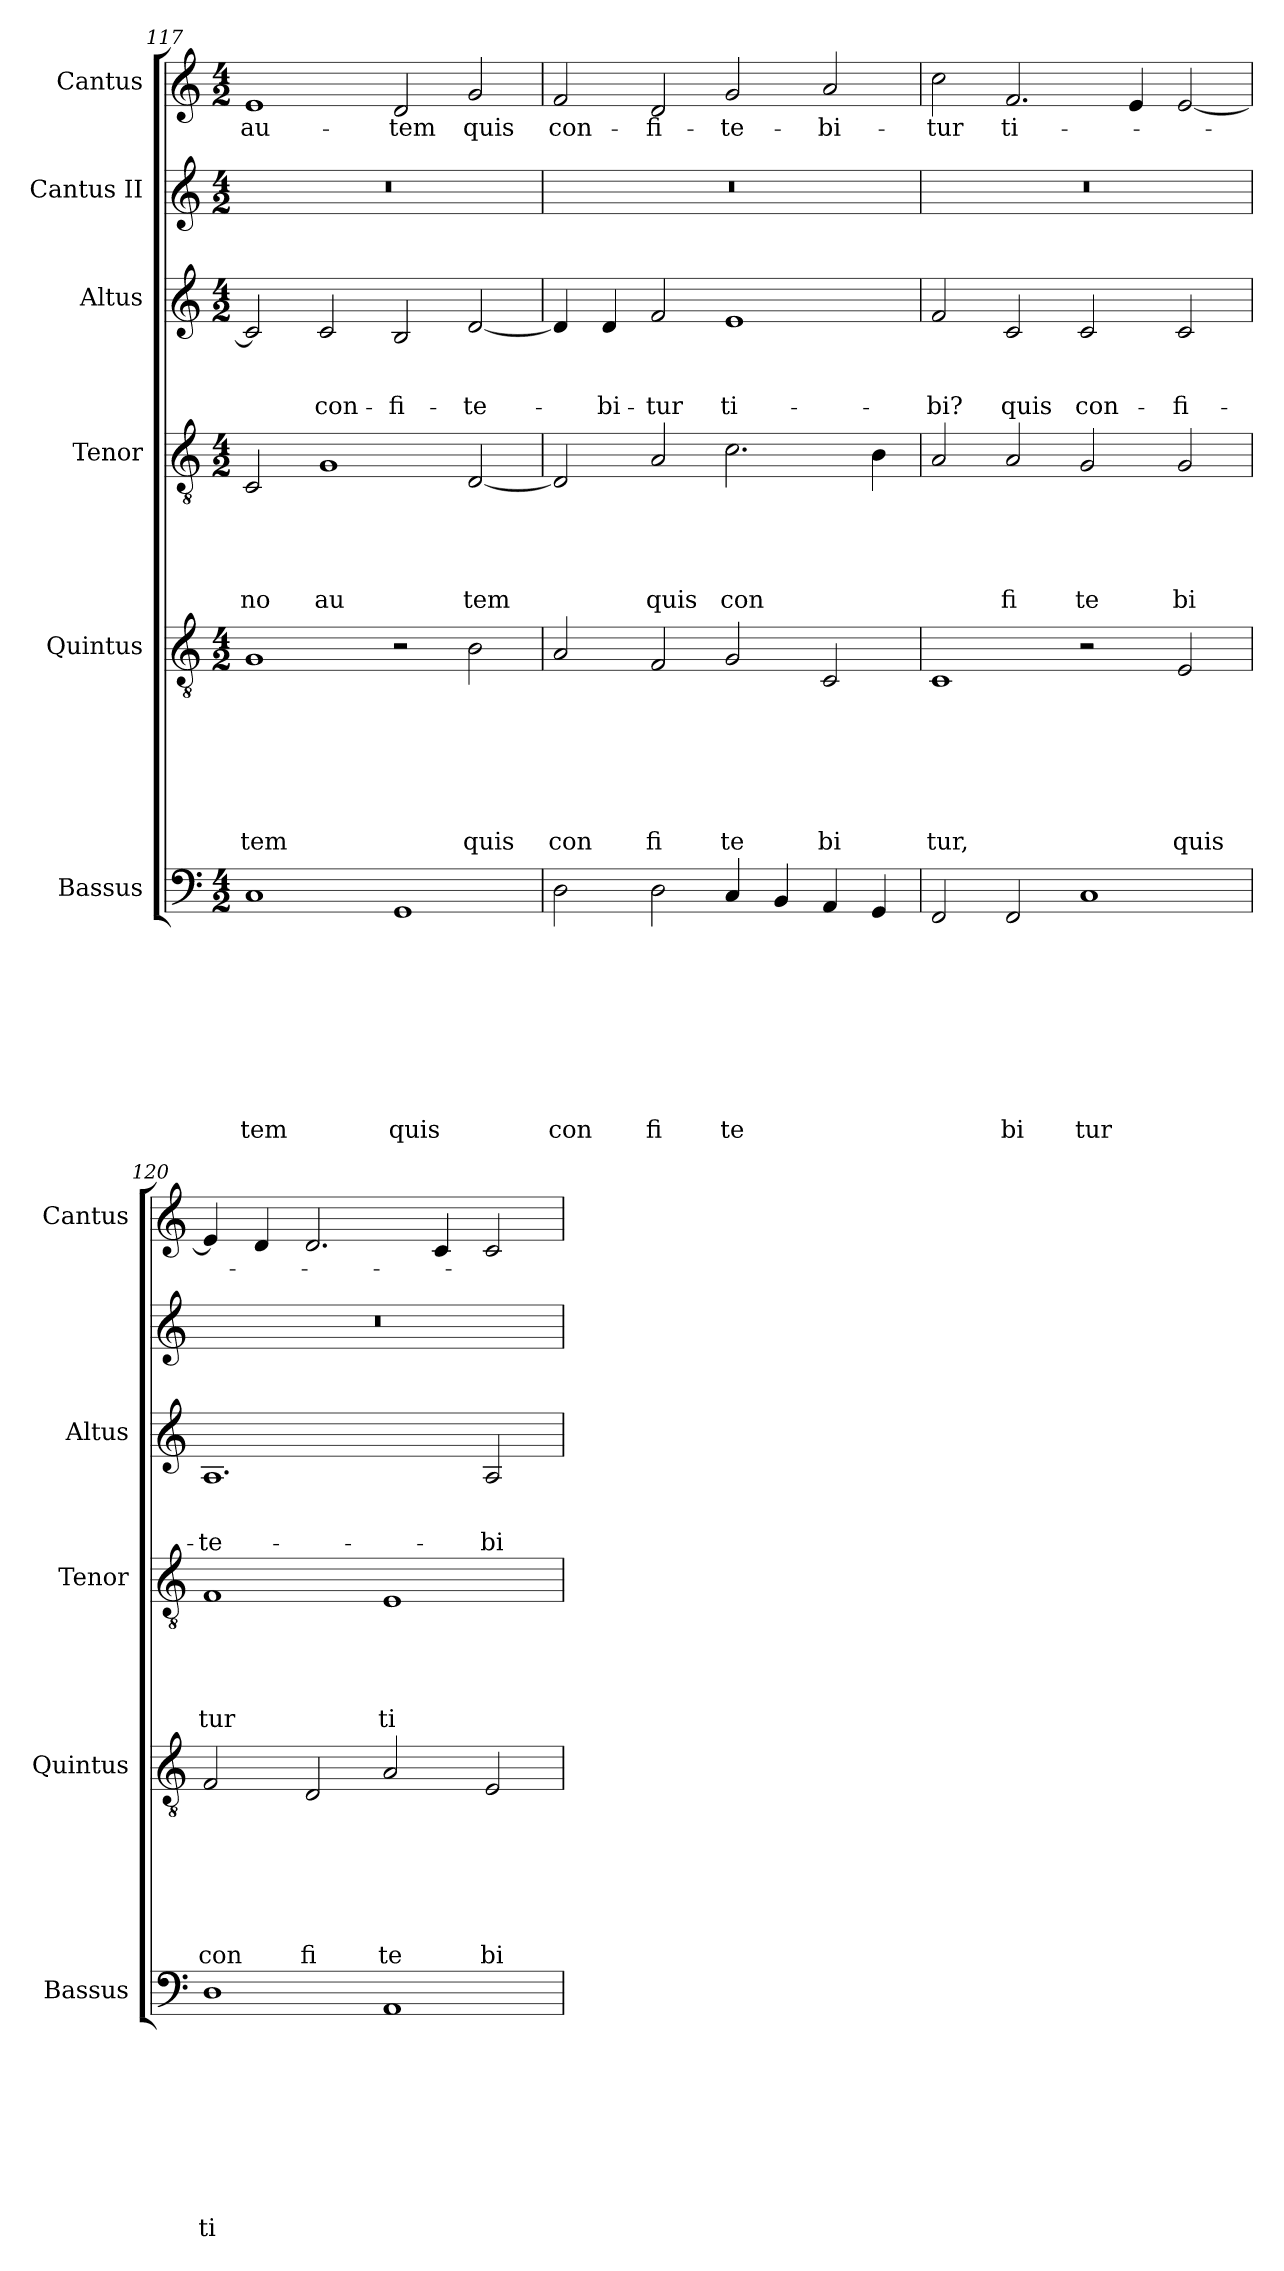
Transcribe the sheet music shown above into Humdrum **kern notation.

**kern	**text	**text	**text	**text	**text	**text	**text	**text	**text	**kern	**text	**text	**text	**text	**text	**text	**text	**kern	**text	**text	**text	**text	**text	**kern	**text	**text	**text	**kern	**kern	**text
*part6	*part6	*part6	*part6	*part6	*part6	*part6	*part6	*part6	*part6	*part5	*part5	*part5	*part5	*part5	*part5	*part5	*part5	*part4	*part4	*part4	*part4	*part4	*part4	*part3	*part3	*part3	*part3	*part2	*part1	*part1
*staff6	*staff6	*staff6	*staff6	*staff6	*staff6	*staff6	*staff6	*staff6	*staff6	*staff5	*staff5	*staff5	*staff5	*staff5	*staff5	*staff5	*staff5	*staff4	*staff4	*staff4	*staff4	*staff4	*staff4	*staff3	*staff3	*staff3	*staff3	*staff2	*staff1	*staff1
*I"Bassus	*	*	*	*	*	*	*	*	*	*I"Quintus	*	*	*	*	*	*	*	*I"Tenor	*	*	*	*	*	*I"Altus	*	*	*	*I"Cantus II	*I"Cantus	*
*I'Bassus	*	*	*	*	*	*	*	*	*	*I'Quintus	*	*	*	*	*	*	*	*I'Tenor	*	*	*	*	*	*I'Altus	*	*	*	*	*I'Cantus	*
*clefF4	*	*	*	*	*	*	*	*	*	*clefGv2	*	*	*	*	*	*	*	*clefGv2	*	*	*	*	*	*clefG2	*	*	*	*clefG2	*clefG2	*
*k[]	*	*	*	*	*	*	*	*	*	*k[]	*	*	*	*	*	*	*	*k[]	*	*	*	*	*	*k[]	*	*	*	*k[]	*k[]	*
*C:	*	*	*	*	*	*	*	*	*	*C:	*	*	*	*	*	*	*	*C:	*	*	*	*	*	*C:	*	*	*	*C:	*C:	*
*M4/2	*	*	*	*	*	*	*	*	*	*M4/2	*	*	*	*	*	*	*	*M4/2	*	*	*	*	*	*M4/2	*	*	*	*M4/2	*M4/2	*
=117	=117	=117	=117	=117	=117	=117	=117	=117	=117	=117	=117	=117	=117	=117	=117	=117	=117	=117	=117	=117	=117	=117	=117	=117	=117	=117	=117	=117	=117	=117
!	!	!	!	!	!	!	!	!	!LO:LY:b	!	!	!	!	!	!	!	!LO:LY:b	!	!	!	!	!	!LO:LY:b	!	!	!	!	!	!	!LO:LY:b
1C	.	.	.	.	.	.	.	.	tem	1G	.	.	.	.	.	.	tem	2C/	.	.	.	.	no	2c/]	.	.	.	0r	1e	au-
!	!	!	!	!	!	!	!	!	!	!	!	!	!	!	!	!	!	!	!	!	!	!	!LO:LY:b	!	!	!	!LO:LY:b	!	!	!
.	.	.	.	.	.	.	.	.	.	.	.	.	.	.	.	.	.	1G	.	.	.	.	au	2c/	.	.	con-	.	.	.
!	!	!	!	!	!	!	!	!	!LO:LY:b	!	!	!	!	!	!	!	!	!	!	!	!	!	!	!	!	!	!LO:LY:b	!	!	!LO:LY:b
1GG	.	.	.	.	.	.	.	.	quis	2r	.	.	.	.	.	.	.	.	.	.	.	.	.	2B/	.	.	-fi-	.	2d/	-tem
!	!	!	!	!	!	!	!	!	!	!	!	!	!	!	!	!	!LO:LY:b	!	!	!	!	!	!LO:LY:b	!	!	!	!LO:LY:b	!	!	!LO:LY:b
.	.	.	.	.	.	.	.	.	.	2B\	.	.	.	.	.	.	quis	[<2D/	.	.	.	.	tem	[<2d/	.	.	-te-	.	2g/	quis
=118	=118	=118	=118	=118	=118	=118	=118	=118	=118	=118	=118	=118	=118	=118	=118	=118	=118	=118	=118	=118	=118	=118	=118	=118	=118	=118	=118	=118	=118	=118
!	!	!	!	!	!	!	!	!	!LO:LY:b	!	!	!	!	!	!	!	!LO:LY:b	!	!	!	!	!	!	!	!	!	!	!	!	!LO:LY:b
2D\	.	.	.	.	.	.	.	.	con	2A/	.	.	.	.	.	.	con	2D/]	.	.	.	.	.	4d/]	.	.	.	0r	2f/	con-
!	!	!	!	!	!	!	!	!	!	!	!	!	!	!	!	!	!	!	!	!	!	!	!	!	!	!	!LO:LY:b	!	!	!
.	.	.	.	.	.	.	.	.	.	.	.	.	.	.	.	.	.	.	.	.	.	.	.	4d/	.	.	-bi-	.	.	.
!	!	!	!	!	!	!	!	!	!LO:LY:b	!	!	!	!	!	!	!	!LO:LY:b	!	!	!	!	!	!LO:LY:b	!	!	!	!LO:LY:b	!	!	!LO:LY:b
2D\	.	.	.	.	.	.	.	.	fi	2F/	.	.	.	.	.	.	fi	2A/	.	.	.	.	quis	2f/	.	.	-tur	.	2d/	-fi-
!	!	!	!	!	!	!	!	!	!LO:LY:b	!	!	!	!	!	!	!	!LO:LY:b	!	!	!	!	!	!LO:LY:b	!	!	!	!LO:LY:b	!	!	!LO:LY:b
4C/	.	.	.	.	.	.	.	.	te	2G/	.	.	.	.	.	.	te	2.c\	.	.	.	.	con	1e	.	.	ti-	.	2g/	-te-
4BB/	.	.	.	.	.	.	.	.	.	.	.	.	.	.	.	.	.	.	.	.	.	.	.	.	.	.	.	.	.	.
!	!	!	!	!	!	!	!	!	!	!	!	!	!	!	!	!	!LO:LY:b	!	!	!	!	!	!	!	!	!	!	!	!	!LO:LY:b
4AA/	.	.	.	.	.	.	.	.	.	2C/	.	.	.	.	.	.	bi	.	.	.	.	.	.	.	.	.	.	.	2a/	-bi-
4GG/	.	.	.	.	.	.	.	.	.	.	.	.	.	.	.	.	.	4B\	.	.	.	.	.	.	.	.	.	.	.	.
=119	=119	=119	=119	=119	=119	=119	=119	=119	=119	=119	=119	=119	=119	=119	=119	=119	=119	=119	=119	=119	=119	=119	=119	=119	=119	=119	=119	=119	=119	=119
!	!	!	!	!	!	!	!	!	!	!	!	!	!	!	!	!	!LO:LY:b	!	!	!	!	!	!	!	!	!	!LO:LY:b	!	!	!LO:LY:b
2FF/	.	.	.	.	.	.	.	.	.	1C	.	.	.	.	.	.	tur,	2A/	.	.	.	.	.	2f/	.	.	-bi?	0r	2cc\	-tur
!	!	!	!	!	!	!	!	!	!LO:LY:b	!	!	!	!	!	!	!	!	!	!	!	!	!	!LO:LY:b	!	!	!	!LO:LY:b	!	!	!LO:LY:b
2FF/	.	.	.	.	.	.	.	.	bi	.	.	.	.	.	.	.	.	2A/	.	.	.	.	fi	2c/	.	.	quis	.	2.f/	ti-
!	!	!	!	!	!	!	!	!	!LO:LY:b	!	!	!	!	!	!	!	!	!	!	!	!	!	!LO:LY:b	!	!	!	!LO:LY:b	!	!	!
1C	.	.	.	.	.	.	.	.	tur	2r	.	.	.	.	.	.	.	2G/	.	.	.	.	te	2c/	.	.	con-	.	.	.
.	.	.	.	.	.	.	.	.	.	.	.	.	.	.	.	.	.	.	.	.	.	.	.	.	.	.	.	.	4e/	.
!	!	!	!	!	!	!	!	!	!	!	!	!	!	!	!	!	!LO:LY:b	!	!	!	!	!	!LO:LY:b	!	!	!	!LO:LY:b	!	!	!
.	.	.	.	.	.	.	.	.	.	2E/	.	.	.	.	.	.	quis	2G/	.	.	.	.	bi	2c/	.	.	-fi-	.	[<2e/	.
=120	=120	=120	=120	=120	=120	=120	=120	=120	=120	=120	=120	=120	=120	=120	=120	=120	=120	=120	=120	=120	=120	=120	=120	=120	=120	=120	=120	=120	=120	=120
!	!	!	!	!	!	!	!	!	!LO:LY:b	!	!	!	!	!	!	!	!LO:LY:b	!	!	!	!	!	!LO:LY:b	!	!	!	!LO:LY:b	!	!	!
1D	.	.	.	.	.	.	.	.	ti	2F/	.	.	.	.	.	.	con	1F	.	.	.	.	tur	1.A	.	.	-te-	0r	4e/]	.
.	.	.	.	.	.	.	.	.	.	.	.	.	.	.	.	.	.	.	.	.	.	.	.	.	.	.	.	.	4d/	.
!	!	!	!	!	!	!	!	!	!	!	!	!	!	!	!	!	!LO:LY:b	!	!	!	!	!	!	!	!	!	!	!	!	!
.	.	.	.	.	.	.	.	.	.	2D/	.	.	.	.	.	.	fi	.	.	.	.	.	.	.	.	.	.	.	2.d/	.
!	!	!	!	!	!	!	!	!	!	!	!	!	!	!	!	!	!LO:LY:b	!	!	!	!	!	!LO:LY:b	!	!	!	!	!	!	!
1AA	.	.	.	.	.	.	.	.	.	2A/	.	.	.	.	.	.	te	1E	.	.	.	.	ti	.	.	.	.	.	.	.
.	.	.	.	.	.	.	.	.	.	.	.	.	.	.	.	.	.	.	.	.	.	.	.	.	.	.	.	.	4c/	.
!	!	!	!	!	!	!	!	!	!	!	!	!	!	!	!	!	!LO:LY:b	!	!	!	!	!	!	!	!	!	!LO:LY:b	!	!	!
.	.	.	.	.	.	.	.	.	.	2E/	.	.	.	.	.	.	bi	.	.	.	.	.	.	2A/	.	.	-bi-	.	2c/	.
=	=	=	=	=	=	=	=	=	=	=	=	=	=	=	=	=	=	=	=	=	=	=	=	=	=	=	=	=	=	=
*-	*-	*-	*-	*-	*-	*-	*-	*-	*-	*-	*-	*-	*-	*-	*-	*-	*-	*-	*-	*-	*-	*-	*-	*-	*-	*-	*-	*-	*-	*-
